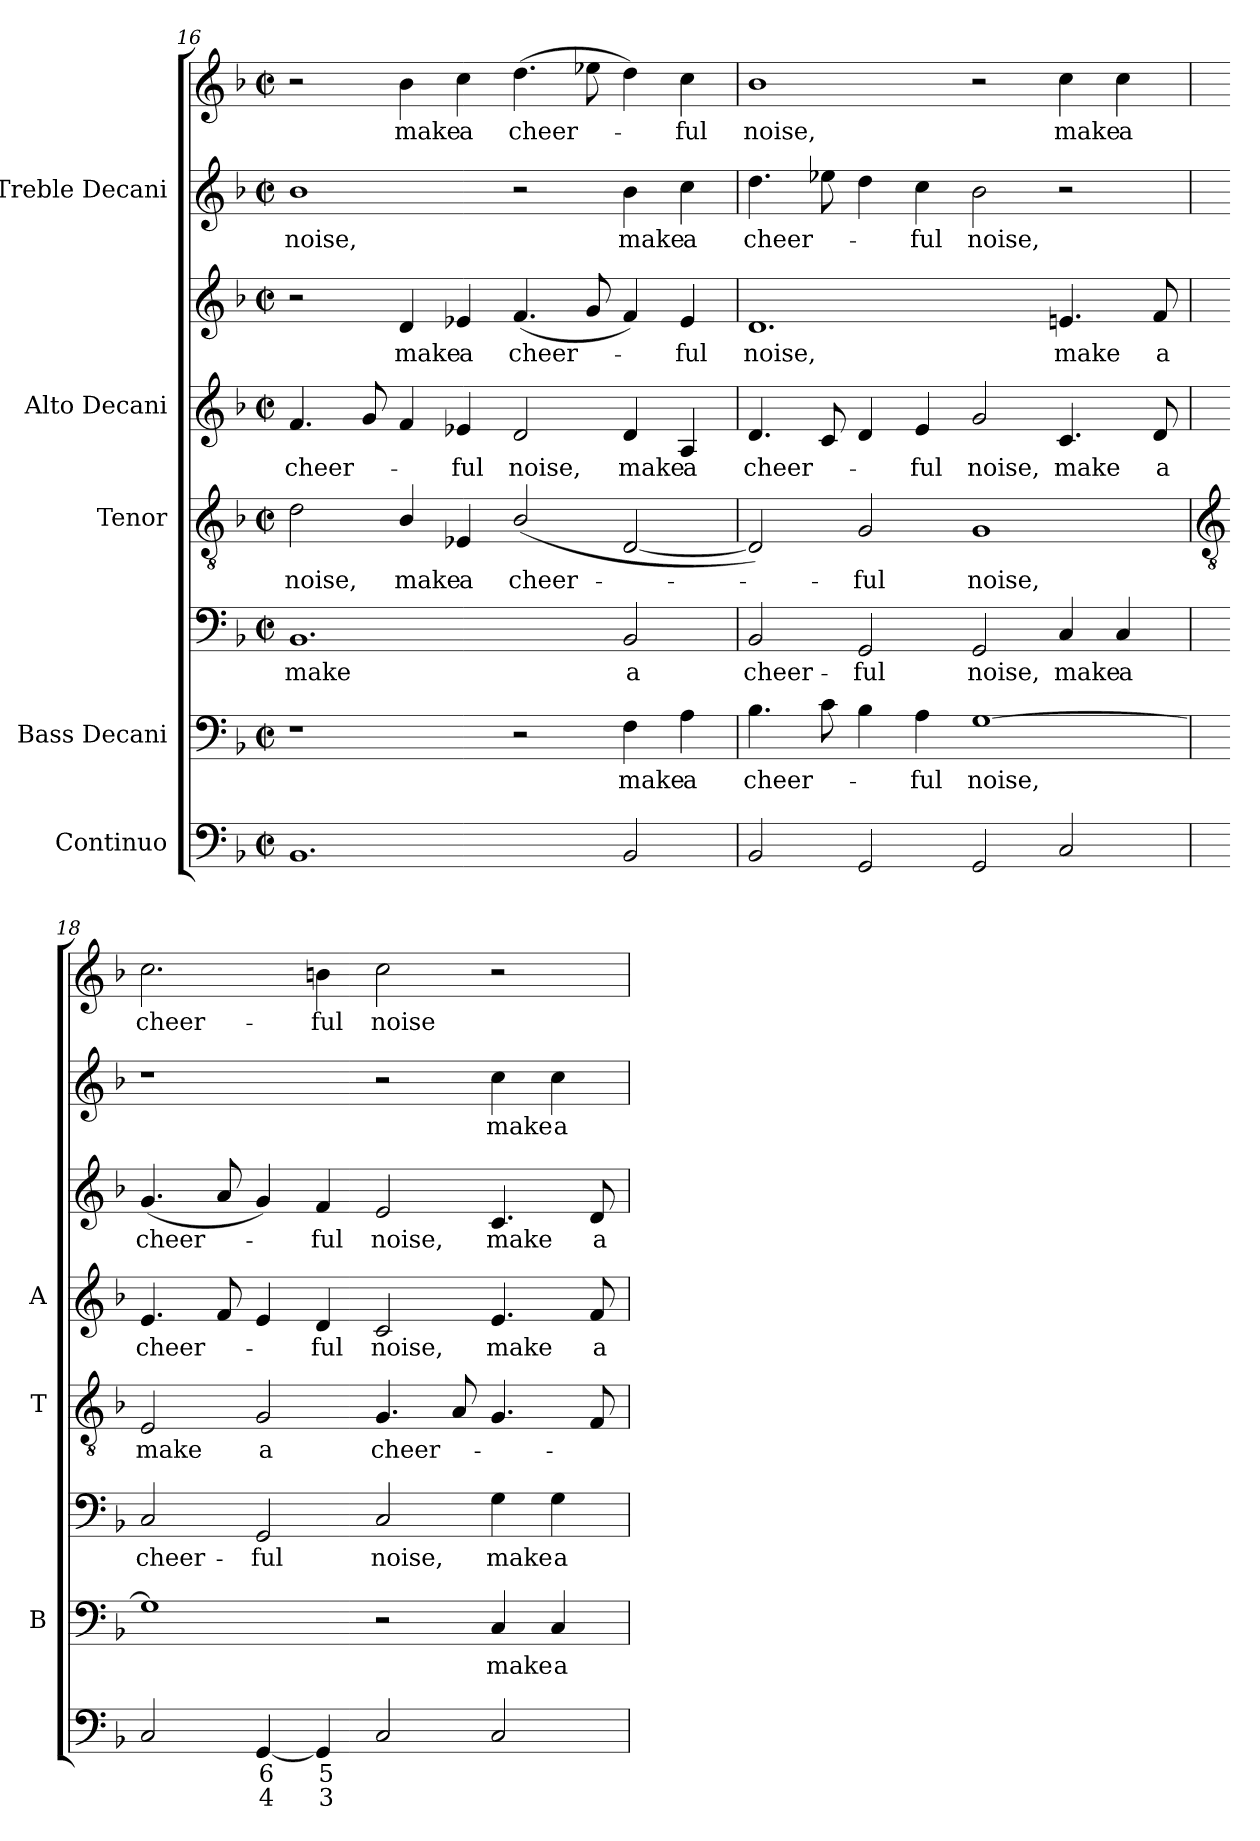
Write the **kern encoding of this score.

**kern	**text	**text	**kern	**text	**kern	**text	**kern	**text	**kern	**text	**kern	**text	**kern	**text	**kern	**text
*part5	*part5	*part5	*part4	*part4	*part4	*part4	*part3	*part3	*part2	*part2	*part2	*part2	*part1	*part1	*part1	*part1
*staff8	*staff8	*staff8	*staff7	*staff7	*staff6	*staff6	*staff5	*staff5	*staff4	*staff4	*staff3	*staff3	*staff2	*staff2	*staff1	*staff1
*I"Continuo	*	*	*I"Bass Decani	*	*	*	*I"Tenor	*	*I"Alto Decani	*	*	*	*I"Treble Decani	*	*	*
*	*	*	*I'B	*	*	*	*I'T	*	*I'A	*	*	*	*	*	*	*
*clefF4	*	*	*clefF4	*	*clefF4	*	*clefGv2	*	*clefG2	*	*clefG2	*	*clefG2	*	*clefG2	*
*k[b-]	*	*	*k[b-]	*	*k[b-]	*	*k[b-]	*	*k[b-]	*	*k[b-]	*	*k[b-]	*	*k[b-]	*
*F:	*	*	*F:	*	*F:	*	*F:	*	*F:	*	*F:	*	*F:	*	*F:	*
*M4/2	*	*	*M4/2	*	*M4/2	*	*M4/2	*	*M4/2	*	*M4/2	*	*M4/2	*	*M4/2	*
*met(c|)	*	*	*met(c|)	*	*met(c|)	*	*met(c|)	*	*met(c|)	*	*met(c|)	*	*met(c|)	*	*met(c|)	*
=16	=16	=16	=16	=16	=16	=16	=16	=16	=16	=16	=16	=16	=16	=16	=16	=16
!	!	!	!	!	!	!LO:LY:b	!	!LO:LY:b	!	!LO:LY:b	!	!	!	!LO:LY:b	!	!
1.BB-	.	.	1r	.	1.BB-	make	2d	noise,	4.f	cheer-	2r	.	1b-	noise,	2r	.
.	.	.	.	.	.	.	.	.	8g	.	.	.	.	.	.	.
!	!	!	!	!	!	!	!	!LO:LY:b	!	!	!	!LO:LY:b	!	!	!	!LO:LY:b
.	.	.	.	.	.	.	4B-/	make	4f	.	4d	make	.	.	4b-	make
!	!	!	!	!	!	!	!	!LO:LY:b	!	!LO:LY:b	!	!LO:LY:b	!	!	!	!LO:LY:b
.	.	.	.	.	.	.	4E-X	a	4e-X	ful	4e-X	a	.	.	4cc	a
!	!	!	!	!	!	!	!	!LO:LY:b	!	!LO:LY:b	!	!LO:LY:b	!	!	!	!LO:LY:b
.	.	.	2r	.	.	.	(<2B-/	cheer-	2d	noise,	(<4.f	cheer-	2r	.	(>4.dd	cheer-
.	.	.	.	.	.	.	.	.	.	.	8g	.	.	.	8ee-X	.
!	!	!	!	!LO:LY:b	!	!LO:LY:b	!	!	!	!LO:LY:b	!	!	!	!LO:LY:b	!	!
2BB-	.	.	4F	make	2BB-	a	[2D	.	4d	make	4f)	.	4b-	make	4dd)	.
!	!	!	!	!LO:LY:b	!	!	!	!	!	!LO:LY:b	!	!LO:LY:b	!	!LO:LY:b	!	!LO:LY:b
.	.	.	4A	a	.	.	.	.	4A	a	4e-	ful	4cc	a	4cc	ful
=17	=17	=17	=17	=17	=17	=17	=17	=17	=17	=17	=17	=17	=17	=17	=17	=17
!	!	!	!	!LO:LY:b	!	!LO:LY:b	!	!	!	!LO:LY:b	!	!LO:LY:b	!	!LO:LY:b	!	!LO:LY:b
2BB-	.	.	4.B-	cheer-	2BB-	cheer-	2D])	.	4.d	cheer-	1.d	noise,	4.dd	cheer-	1b-	noise,
.	.	.	8c	.	.	.	.	.	8c	.	.	.	8ee-X	.	.	.
!	!	!	!	!	!	!LO:LY:b	!	!LO:LY:b	!	!	!	!	!	!	!	!
2GG	.	.	4B-	.	2GG	-ful	2G	ful	4d	.	.	.	4dd	.	.	.
!	!	!	!	!LO:LY:b	!	!	!	!	!	!LO:LY:b	!	!	!	!LO:LY:b	!	!
.	.	.	4A	ful	.	.	.	.	4e	ful	.	.	4cc	ful	.	.
!	!	!	!	!LO:LY:b	!	!LO:LY:b	!	!LO:LY:b	!	!LO:LY:b	!	!	!	!LO:LY:b	!	!
2GG	.	.	[1G	noise,	2GG	noise,	1G	noise,	2g	noise,	.	.	2b-	noise,	2r	.
!	!	!	!	!	!	!LO:LY:b	!	!	!	!LO:LY:b	!	!LO:LY:b	!	!	!	!LO:LY:b
2C	.	.	.	.	4C	make	.	.	4.c	make	4.en	make	2r	.	4cc	make
!	!	!	!	!	!	!LO:LY:b	!	!	!	!	!	!	!	!	!	!LO:LY:b
.	.	.	.	.	4C	a	.	.	.	.	.	.	.	.	4cc	a
!	!	!	!	!	!	!	!	!	!	!LO:LY:b	!	!LO:LY:b	!	!	!	!
.	.	.	.	.	.	.	.	.	8d	a	8f	a	.	.	.	.
!!LO:LB:g=z
=18	=18	=18	=18	=18	=18	=18	=18	=18	=18	=18	=18	=18	=18	=18	=18	=18
*	*	*	*	*	*	*	*clefGv2	*	*	*	*	*	*	*	*	*
!	!	!	!	!	!	!LO:LY:b	!	!LO:LY:b	!	!LO:LY:b	!	!LO:LY:b	!	!	!	!LO:LY:b
2C	.	.	1G]	.	2C	cheer-	2E	make	4.e	cheer-	(<4.g	cheer-	1r	.	2.cc	cheer-
.	.	.	.	.	.	.	.	.	8f	.	8a	.	.	.	.	.
!	!LO:LY:b	!LO:LY:b	!	!	!	!LO:LY:b	!	!LO:LY:b	!	!	!	!	!	!	!	!
[4GG	6	4	.	.	2GG	-ful	2G	a	4e	.	4g)	.	.	.	.	.
!	!LO:LY:b	!LO:LY:b	!	!	!	!	!	!	!	!LO:LY:b	!	!LO:LY:b	!	!	!	!LO:LY:b
4GG]	5	3	.	.	.	.	.	.	4d	ful	4f	ful	.	.	4bn	-ful
!	!	!	!	!	!	!LO:LY:b	!	!LO:LY:b	!	!LO:LY:b	!	!LO:LY:b	!	!	!	!LO:LY:b
2C	.	.	2r	.	2C	noise,	4.G	cheer-	2c	noise,	2e	noise,	2r	.	2cc	noise
.	.	.	.	.	.	.	8A	.	.	.	.	.	.	.	.	.
!	!	!	!	!LO:LY:b	!	!LO:LY:b	!	!	!	!LO:LY:b	!	!LO:LY:b	!	!LO:LY:b	!	!
2C	.	.	4C	make	4G	make	4.G	.	4.e	make	4.c	make	4cc	make	2r	.
!	!	!	!	!LO:LY:b	!	!LO:LY:b	!	!	!	!	!	!	!	!LO:LY:b	!	!
.	.	.	4C	a	4G	a	.	.	.	.	.	.	4cc	a	.	.
!	!	!	!	!	!	!	!	!	!	!LO:LY:b	!	!LO:LY:b	!	!	!	!
.	.	.	.	.	.	.	8F	.	8f	a	8d	a	.	.	.	.
=	=	=	=	=	=	=	=	=	=	=	=	=	=	=	=	=
*-	*-	*-	*-	*-	*-	*-	*-	*-	*-	*-	*-	*-	*-	*-	*-	*-
